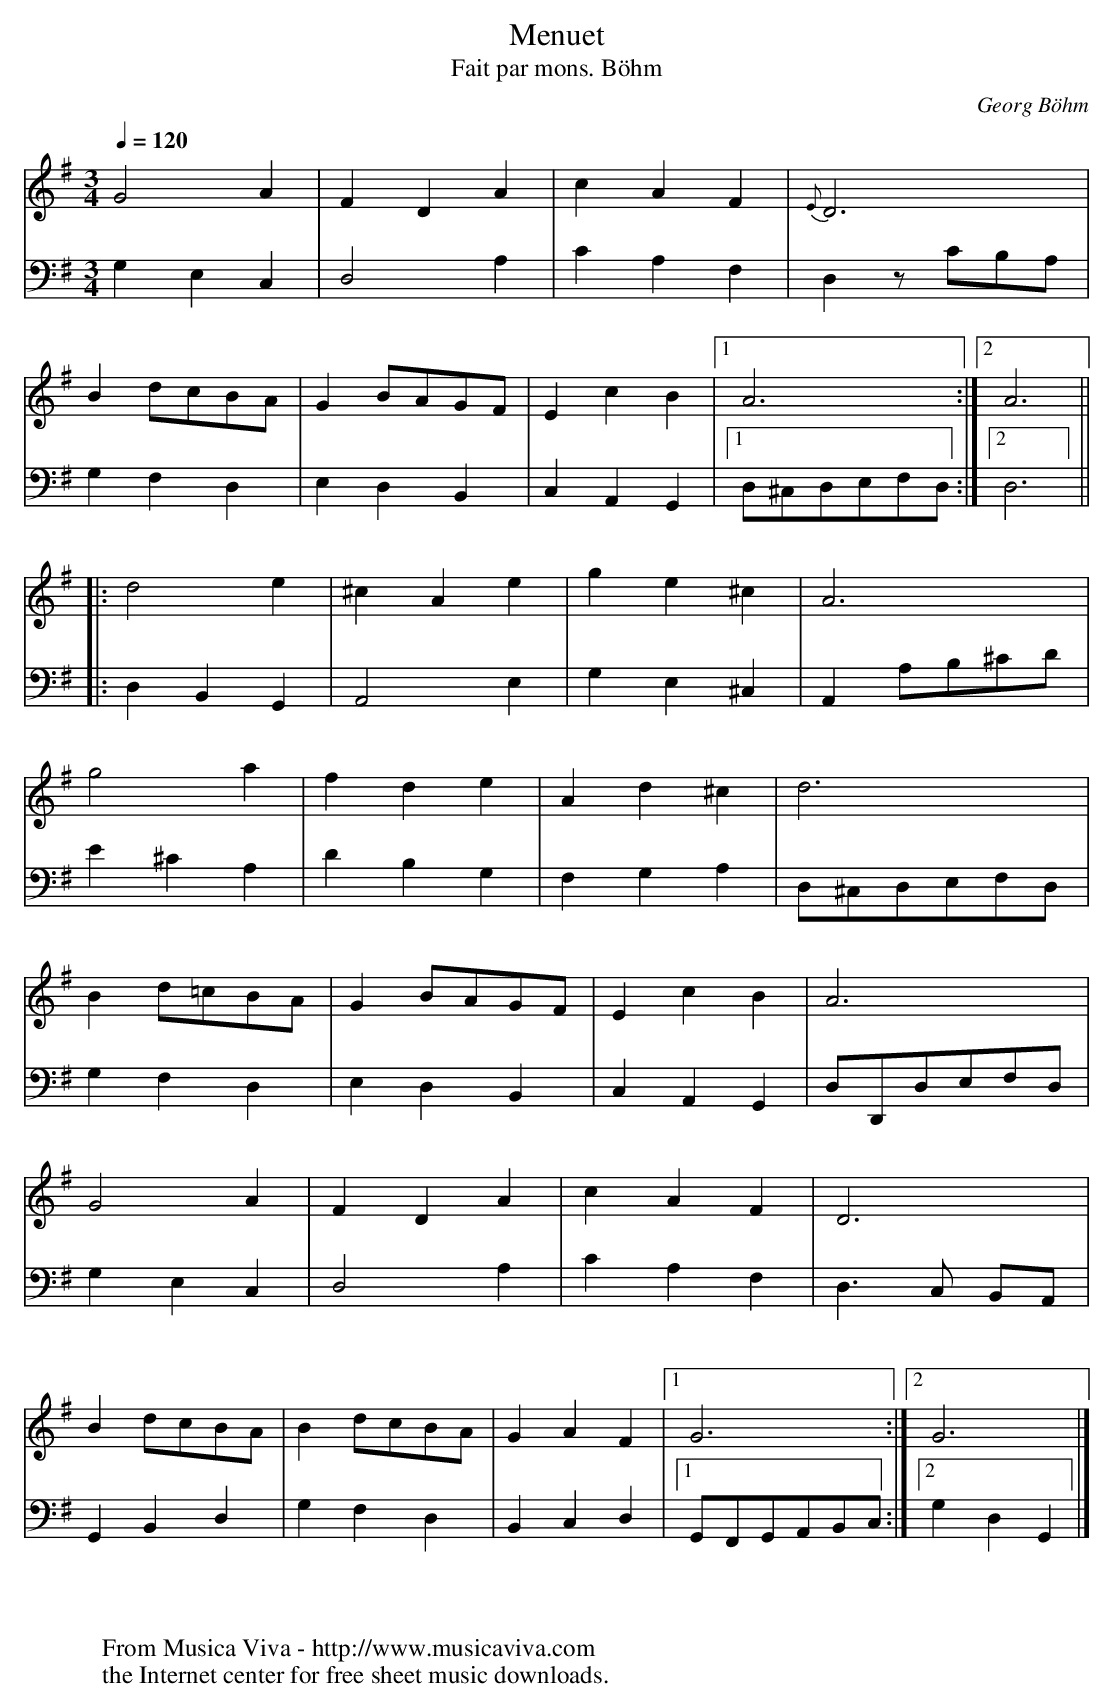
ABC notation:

X:1
T:Menuet
T:Fait par mons. B\"ohm
C:Georg B\"ohm
V:1 Program 1 6 %Harpsichord
V:2 Program 1 6 bass %Harpsichord
M:3/4
L:1/4
Q:1/4=120
K:G
V:1
G2A|FDA|cAF|{E}D3|
V:2
G,E,C,|D,2A,|CA,F,|D, z/ C/B,/A,/|
V:1
Bd/c/B/A/|GB/A/G/F/|EcB|[1A3:|[2A3||
V:2
G,F,D,|E,D,B,,|C,A,,G,,|[1D,/^C,/D,/E,/F,/D,/:|[2D,3||
V:1
|:d2e|^cAe|ge^c|A3|
V:2
|:D,B,,G,,|A,,2E,|G,E,^C,|A,,A,/B,/^C/D/|
V:1
g2a|fde|Ad^c|d3|
V:2
E^CA,|DB,G,|F,G,A,|D,/^C,/D,/E,/F,/D,/|
V:1
Bd/=c/B/A/|GB/A/G/F/|EcB|A3|
V:2
G,F,D,|E,D,B,,|C,A,,G,,|D,/D,,/D,/E,/F,/D,/|
V:1
G2A|FDA|cAF|D3|
V:2
G,E,C,|D,2A,|CA,F,|D,>C, B,,/A,,/|
V:1
Bd/c/B/A/|Bd/c/B/A/|GAF|[1G3:|[2G3|]
V:2
G,,B,,D,|G,F,D,|B,,C,D,|[1G,,/F,,/G,,/A,,/B,,/C,/:|[2G,D,G,,|]
W:
W:
W:  From Musica Viva - http://www.musicaviva.com
W:  the Internet center for free sheet music downloads.
